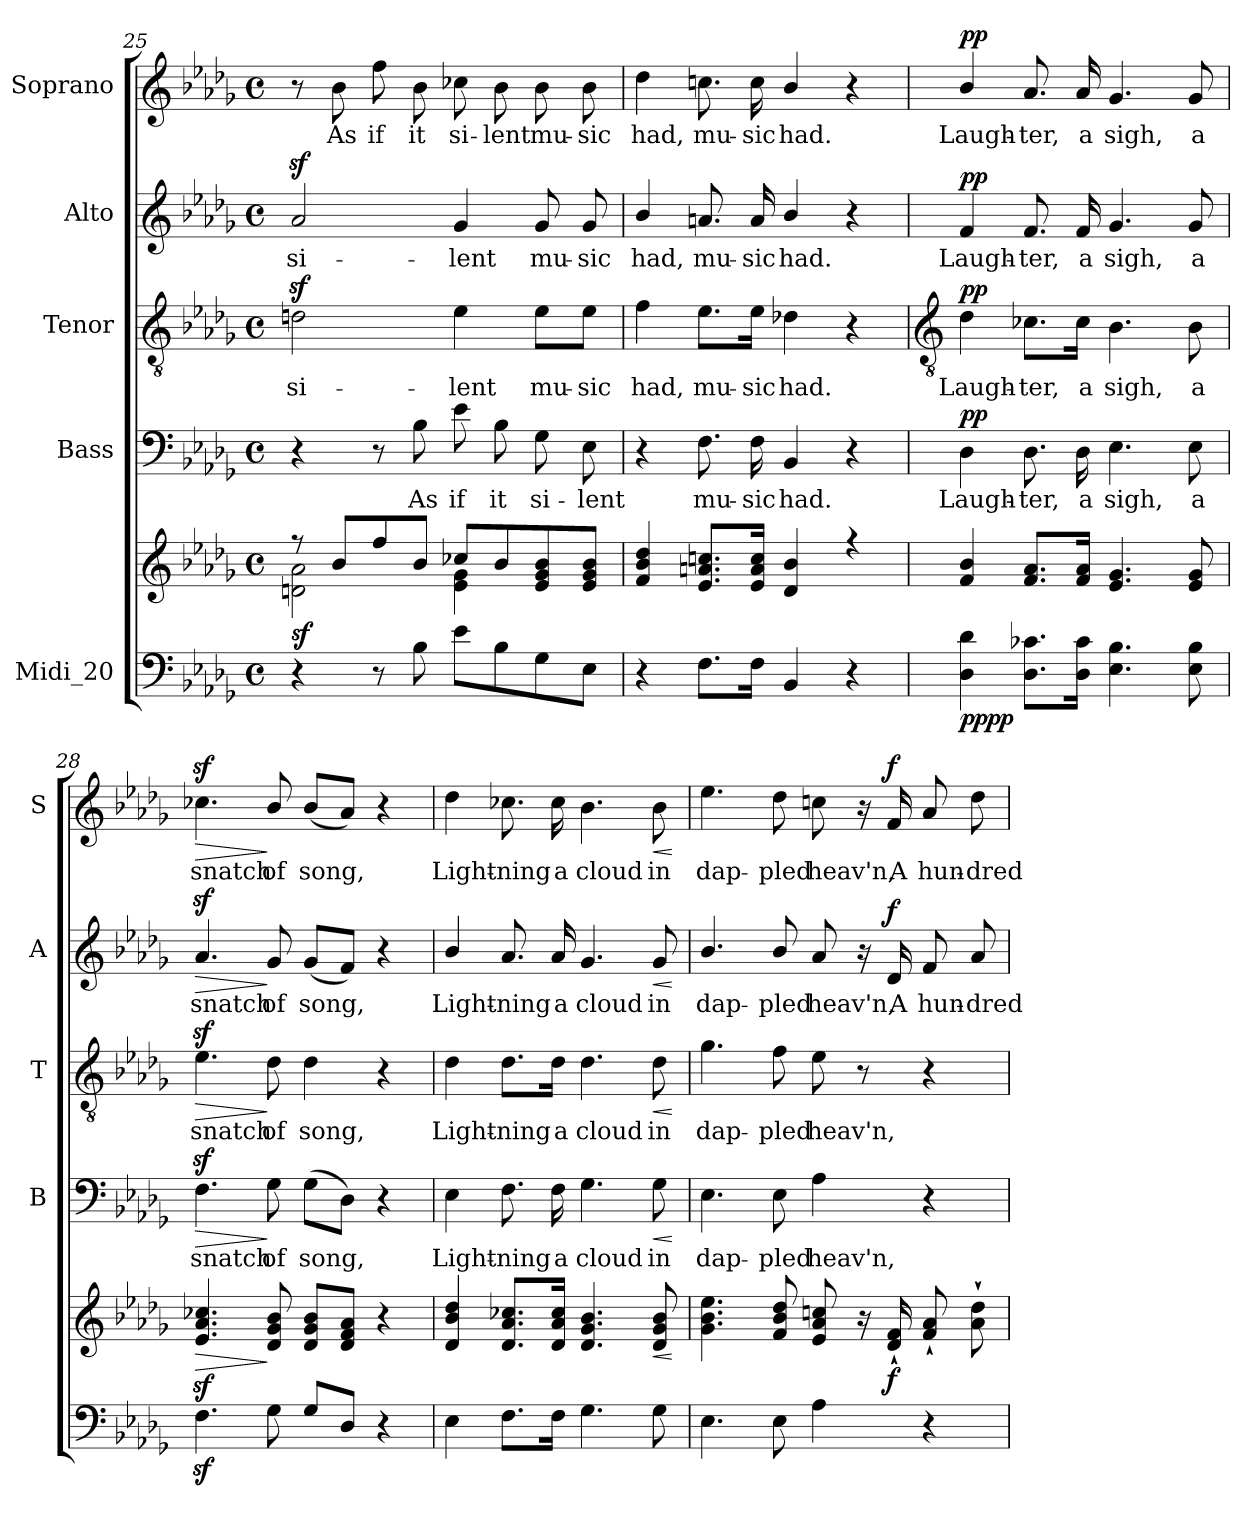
**kern	**kern	**dynam	**kern	**text	**dynam	**kern	**text	**dynam	**kern	**text	**dynam	**kern	**text	**dynam
*part5	*part5	*part5	*part4	*part4	*part4	*part3	*part3	*part3	*part2	*part2	*part2	*part1	*part1	*part1
*staff6	*staff5	*staff5/6	*staff4	*staff4	*staff4	*staff3	*staff3	*staff3	*staff2	*staff2	*staff2	*staff1	*staff1	*staff1
*I"Midi_20	*	*	*I"Bass	*	*	*I"Tenor	*	*	*I"Alto	*	*	*I"Soprano	*	*
*	*	*	*I'B	*	*	*I'T	*	*	*I'A	*	*	*I'S	*	*
*clefF4	*clefG2	*	*clefF4	*	*	*clefGv2	*	*	*clefG2	*	*	*clefG2	*	*
*k[b-e-a-d-g-]	*k[b-e-a-d-g-]	*	*k[b-e-a-d-g-]	*	*	*k[b-e-a-d-g-]	*	*	*k[b-e-a-d-g-]	*	*	*k[b-e-a-d-g-]	*	*
*D-:	*D-:	*	*D-:	*	*	*D-:	*	*	*D-:	*	*	*D-:	*	*
*M4/4	*M4/4	*	*M4/4	*	*	*M4/4	*	*	*M4/4	*	*	*M4/4	*	*
*met(c)	*met(c)	*	*met(c)	*	*	*met(c)	*	*	*met(c)	*	*	*met(c)	*	*
=25	=25	=25	=25	=25	=25	=25	=25	=25	=25	=25	=25	=25	=25	=25
*	*^	*	*	*	*	*	*	*	*	*	*	*	*	*
!	!	!	!LO:DY:b	!	!	!	!	!LO:LY:b	!	!	!LO:LY:b	!	!	!	!
4r	8r	2dn\ 2a-\	sf	4r	.	.	2dnz<	si-	.	2a-z<	si-	.	8r	.	.
!	!	!	!	!	!	!	!	!	!	!	!	!	!	!LO:LY:b	!
.	8b-/L	.	.	.	.	.	.	.	.	.	.	.	8b-	As	.
!	!	!	!	!	!	!	!	!	!	!	!	!	!	!LO:LY:b	!
8r	8ff/	.	.	8r	.	.	.	.	.	.	.	.	8ff	if	.
!	!	!	!	!	!LO:LY:b	!	!	!	!	!	!	!	!	!LO:LY:b	!
8B-	8b-/J	.	.	8B-	As	.	.	.	.	.	.	.	8b-	it	.
!	!	!	!	!	!LO:LY:b	!	!	!LO:LY:b	!	!	!LO:LY:b	!	!	!LO:LY:b	!
8e-L	8cc-X/L	4e-\ 4g-\	.	8e-	if	.	4e-	-lent	.	4g-	-lent	.	8cc-X	si-	.
!	!	!	!	!	!LO:LY:b	!	!	!	!	!	!	!	!	!LO:LY:b	!
8B-	8b-/	.	.	8B-	it	.	.	.	.	.	.	.	8b-	-lent	.
!	!	!	!	!	!LO:LY:b	!	!	!LO:LY:b	!	!	!LO:LY:b	!	!	!LO:LY:b	!
8G-	8e- 8g- 8b-	4ryy	.	8G-	si-	.	8e-\L	mu-	.	8g-	mu-	.	8b-	mu-	.
!	!	!	!	!	!LO:LY:b	!	!	!LO:LY:b	!	!	!LO:LY:b	!	!	!LO:LY:b	!
8E-J	8e- 8g- 8b-J	.	.	8E-	-lent	.	8e-\J	-sic	.	8g-	-sic	.	8b-	-sic	.
=26	=26	=26	=26	=26	=26	=26	=26	=26	=26	=26	=26	=26	=26	=26	=26
!	!	!	!	!	!	!	!	!LO:LY:b	!	!	!LO:LY:b	!	!	!LO:LY:b	!
4r	4f 4b- 4dd-	1ryy	.	4r	.	.	4f\	had,	.	4b-/	had,	.	4dd-	had,	.
!	!	!	!	!	!LO:LY:b	!	!	!LO:LY:b	!	!	!LO:LY:b	!	!	!LO:LY:b	!
8.FL	8.e- 8.an 8.ccnL	.	.	8.F	mu-	.	8.e-\L	mu-	.	8.an	mu-	.	8.ccn	mu-	.
!	!	!	!	!	!LO:LY:b	!	!	!LO:LY:b	!	!	!LO:LY:b	!	!	!LO:LY:b	!
16FJ	16e- 16a 16ccJ	.	.	16F	-sic	.	16e-\Jk	-sic	.	16a	-sic	.	16cc	-sic	.
!	!	!	!	!	!LO:LY:b	!	!	!LO:LY:b	!	!	!LO:LY:b	!	!	!LO:LY:b	!
4BB-	4d-/ 4b-/	.	.	4BB-	had.	.	4d-X\	had.	.	4b-/	had.	.	4b-/	had.	.
4r	4r	.	.	4r	.	.	4r	.	.	4r	.	.	4r	.	.
*	*v	*v	*	*	*	*	*	*	*	*	*	*	*	*	*
!!LO:LB:g=z
=27	=27	=27	=27	=27	=27	=27	=27	=27	=27	=27	=27	=27	=27	=27
*	*	*	*	*	*	*clefGv2	*	*	*	*	*	*	*	*
!	!	!LO:DY:b=2	!	!LO:LY:b	!	!	!LO:LY:b	!	!	!LO:LY:b	!	!	!LO:LY:b	!
!	!	!LO:DY:n=1:b	!	!	!LO:DY:b	!	!	!LO:DY:b	!	!	!LO:DY:b	!	!	!LO:DY:b
4D- 4d-	4f/ 4b-/	pp pp	4D-	Laugh-	pp	4d-	Laugh-	pp	4f	Laugh-	pp	4b-/	Laugh-	pp
!	!	!	!	!LO:LY:b	!	!	!LO:LY:b	!	!	!LO:LY:b	!	!	!LO:LY:b	!
8.D- 8.c-XL	8.f 8.a-L	.	8.D-	-ter,	.	8.c-X\L	-ter,	.	8.f	-ter,	.	8.a-	-ter,	.
!	!	!	!	!LO:LY:b	!	!	!LO:LY:b	!	!	!LO:LY:b	!	!	!LO:LY:b	!
16D- 16c-J	16f 16a-J	.	16D-	a	.	16c-\Jk	a	.	16f	a	.	16a-	a	.
!	!	!	!	!LO:LY:b	!	!	!LO:LY:b	!	!	!LO:LY:b	!	!	!LO:LY:b	!
4.E- 4.B-	4.e- 4.g-	.	4.E-	sigh,	.	4.B-\	sigh,	.	4.g-	sigh,	.	4.g-	sigh,	.
!	!	!	!	!LO:LY:b	!	!	!LO:LY:b	!	!	!LO:LY:b	!	!	!LO:LY:b	!
8E- 8B-	8e- 8g-	.	8E-	a	.	8B-\	a	.	8g-	a	.	8g-	a	.
=28	=28	=28	=28	=28	=28	=28	=28	=28	=28	=28	=28	=28	=28	=28
!	!	!LO:HP:b	!	!LO:LY:b	!LO:HP:b	!	!LO:LY:b	!LO:HP:b	!	!LO:LY:b	!LO:HP:b	!	!LO:LY:b	!LO:HP:b
4.Fz<	4.e-z< 4.a-z< 4.cc-Xz<	>	4.Fz<	snatch	>	4.e-z<	snatch	>	4.a-z<	snatch	>	4.cc-Xz<	snatch	>
!	!	!	!	!LO:LY:b	!	!	!LO:LY:b	!	!	!LO:LY:b	!	!	!LO:LY:b	!
8G-\	8d-/ 8g-/ 8b-/	]	8G-\	of	]	8d-\	of	]	8g-/	of	]	8b-/	of	]
!	!	!	!	!LO:LY:b	!	!	!LO:LY:b	!	!	!LO:LY:b	!	!	!LO:LY:b	!
8G-/L	8d-/ 8g-/ 8b-/L	.	(>8G-\L	song,	.	4d-\	song,	.	(<8g-/L	song,	.	(<8b-/L	song,	.
8D-J	8d- 8f 8a-J	.	8D-J)	.	.	.	.	.	8fJ)	.	.	8a-J)	.	.
4r	4r	.	4r	.	.	4r	.	.	4r	.	.	4r	.	.
=29	=29	=29	=29	=29	=29	=29	=29	=29	=29	=29	=29	=29	=29	=29
!	!	!	!	!LO:LY:b	!	!	!LO:LY:b	!	!	!LO:LY:b	!	!	!LO:LY:b	!
4E-\	4d- 4b- 4dd-	.	4E-\	Light-	.	4d-\	Light-	.	4b-/	Light-	.	4dd-	Light-	.
!	!	!	!	!LO:LY:b	!	!	!LO:LY:b	!	!	!LO:LY:b	!	!	!LO:LY:b	!
8.FL	8.d- 8.a- 8.cc-XL	.	8.F	-ning	.	8.d-\L	-ning	.	8.a-	-ning	.	8.cc-X	-ning	.
!	!	!	!	!LO:LY:b	!	!	!LO:LY:b	!	!	!LO:LY:b	!	!	!LO:LY:b	!
16FJ	16d- 16a- 16cc-J	.	16F	a	.	16d-\Jk	a	.	16a-	a	.	16cc-	a	.
!	!	!	!	!LO:LY:b	!	!	!LO:LY:b	!	!	!LO:LY:b	!	!	!LO:LY:b	!
4.G-	4.d- 4.g- 4.b-	.	4.G-	cloud	.	4.d-	cloud	.	4.g-	cloud	.	4.b-	cloud	.
!	!	!LO:HP:b	!	!LO:LY:b	!LO:HP:b	!	!LO:LY:b	!LO:HP:b	!	!LO:LY:b	!LO:HP:b	!	!LO:LY:b	!LO:HP:b
8G-	8d- 8g- 8b-	<	8G-	in	<	8d-	in	<	8g-	in	<	8b-	in	<
.	.	[	.	.	[	.	.	[	.	.	[	.	.	[
=30	=30	=30	=30	=30	=30	=30	=30	=30	=30	=30	=30	=30	=30	=30
!	!	!	!	!LO:LY:b	!	!	!LO:LY:b	!	!	!LO:LY:b	!	!	!LO:LY:b	!
4.E-\	4.g- 4.b- 4.ee-	.	4.E-\	dap-	.	4.g-\	dap-	.	4.b-/	dap-	.	4.ee-	dap-	.
!	!	!	!	!LO:LY:b	!	!	!LO:LY:b	!	!	!LO:LY:b	!	!	!LO:LY:b	!
8E-\	8f 8b- 8dd-	.	8E-\	-pled	.	8f\	-pled	.	8b-/	-pled	.	8dd-	-pled	.
!	!	!	!	!LO:LY:b	!	!	!LO:LY:b	!	!	!LO:LY:b	!	!	!LO:LY:b	!
4A-	8e- 8a- 8ccn	.	4A-	heav'n,	.	8e-	heav'n,	.	8a-	heav'n,	.	8ccn	heav'n,	.
.	16r	.	.	.	.	8r	.	.	16r	.	.	16r	.	.
!	!	!LO:DY:b	!	!	!	!	!	!	!	!LO:LY:b	!LO:DY:b	!	!LO:LY:b	!LO:DY:b
.	16d-` 16f`LL	f	.	.	.	.	.	.	16d-	A	f	16f	A	f
!	!	!	!	!	!	!	!	!	!	!LO:LY:b	!	!	!LO:LY:b	!
4r	8f` 8a-`	.	4r	.	.	4r	.	.	8f	hun-	.	8a-	hun-	.
!	!	!	!	!	!	!	!	!	!	!LO:LY:b	!	!	!LO:LY:b	!
.	8a-` 8dd-`J	.	.	.	.	.	.	.	8a-	-dred	.	8dd-	-dred	.
=	=	=	=	=	=	=	=	=	=	=	=	=	=	=
*-	*-	*-	*-	*-	*-	*-	*-	*-	*-	*-	*-	*-	*-	*-
